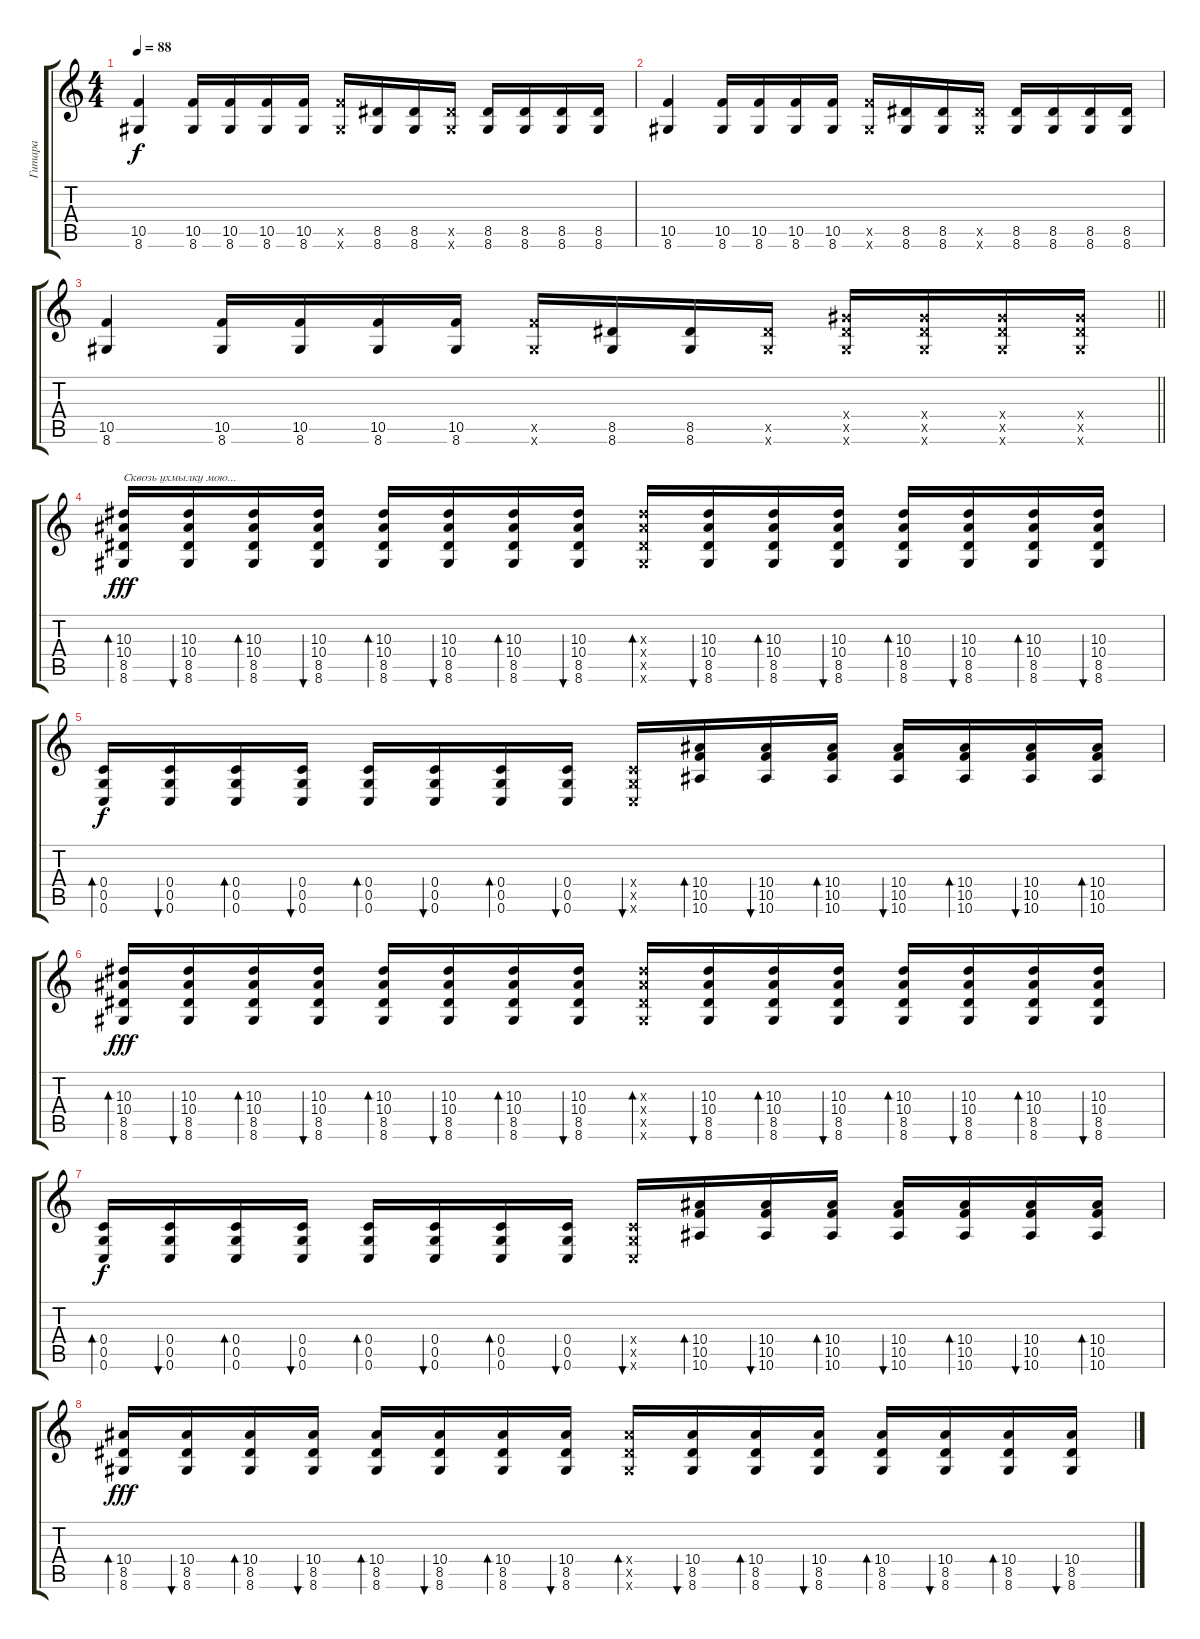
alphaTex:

\track ("Гитара " "Гитара ") {instrument electricguitarclean}
\staff {score tabs}
\tuning (D4 A3 F3 C3 G2 C2) {hide}
\ts (4 4)
\tempo 88
\clef g2
\ks c
(10.5 8.6).4{dy f} (10.5 8.6).16 (10.5 8.6).16 (10.5 8.6).16 (10.5 8.6).16 (10.5{x} 8.6{x}).16 (8.5 8.6).16 (8.5 8.6).16 (8.5{x} 8.6{x}).16 (8.5 8.6).16 (8.5 8.6).16 (8.5 8.6).16 (8.5 8.6).16 |
(10.5 8.6).4 (10.5 8.6).16 (10.5 8.6).16 (10.5 8.6).16 (10.5 8.6).16 (10.5{x} 8.6{x}).16 (8.5 8.6).16 (8.5 8.6).16 (8.5{x} 8.6{x}).16 (8.5 8.6).16 (8.5 8.6).16 (8.5 8.6).16 (8.5 8.6).16 |
\barLineRight lightlight
(10.5 8.6).4 (10.5 8.6).16 (10.5 8.6).16 (10.5 8.6).16 (10.5 8.6).16 (10.5{x} 8.6{x}).16 (8.5 8.6).16 (8.5 8.6).16 (8.5{x} 8.6{x}).16 (8.4{x} 8.5{x} 8.6{x}).16 (8.4{x} 8.5{x} 8.6{x}).16 (8.4{x} 8.5{x} 8.6{x}).16 (8.4{x} 8.5{x} 8.6{x}).16 |
(10.3 10.4 8.5 8.6).16{bd 30 txt "Сквозь ухмылку мою..." dy fff} (10.3 10.4 8.5 8.6).16{bu 30} (10.3 10.4 8.5 8.6).16{bd 30} (10.3 10.4 8.5 8.6).16{bu 30} (10.3 10.4 8.5 8.6).16{bd 30} (10.3 10.4 8.5 8.6).16{bu 30} (10.3 10.4 8.5 8.6).16{bd 30} (10.3 10.4 8.5 8.6).16{bu 30} (10.3{x} 10.4{x} 8.5{x} 8.6{x}).16{bd 30} (10.3 10.4 8.5 8.6).16{bu 30} (10.3 10.4 8.5 8.6).16{bd 30} (10.3 10.4 8.5 8.6).16{bu 30} (10.3 10.4 8.5 8.6).16{bd 30} (10.3 10.4 8.5 8.6).16{bu 30} (10.3 10.4 8.5 8.6).16{bd 30} (10.3 10.4 8.5 8.6).16{bu 30} |
(0.4 0.5 0.6).16{bd 60 dy f} (0.4 0.5 0.6).16{bu 60} (0.4 0.5 0.6).16{bd 60} (0.4 0.5 0.6).16{bu 60} (0.4 0.5 0.6).16{bd 60} (0.4 0.5 0.6).16{bu 60} (0.4 0.5 0.6).16{bd 60} (0.4 0.5 0.6).16{bu 60} (0.4{x} 0.5{x} 0.6{x}).16{bu 60} (10.4 10.5 10.6).16{bd 60} (10.4 10.5 10.6).16{bu 60} (10.4 10.5 10.6).16{bd 60} (10.4 10.5 10.6).16{bu 60} (10.4 10.5 10.6).16{bd 60} (10.4 10.5 10.6).16{bu 60} (10.4 10.5 10.6).16{bd 60} |
(10.3 10.4 8.5 8.6).16{bd 30 dy fff} (10.3 10.4 8.5 8.6).16{bu 30} (10.3 10.4 8.5 8.6).16{bd 30} (10.3 10.4 8.5 8.6).16{bu 30} (10.3 10.4 8.5 8.6).16{bd 30} (10.3 10.4 8.5 8.6).16{bu 30} (10.3 10.4 8.5 8.6).16{bd 30} (10.3 10.4 8.5 8.6).16{bu 30} (10.3{x} 10.4{x} 8.5{x} 8.6{x}).16{bd 30} (10.3 10.4 8.5 8.6).16{bu 30} (10.3 10.4 8.5 8.6).16{bd 30} (10.3 10.4 8.5 8.6).16{bu 30} (10.3 10.4 8.5 8.6).16{bd 30} (10.3 10.4 8.5 8.6).16{bu 30} (10.3 10.4 8.5 8.6).16{bd 30} (10.3 10.4 8.5 8.6).16{bu 30} |
(0.4 0.5 0.6).16{bd 60 dy f} (0.4 0.5 0.6).16{bu 60} (0.4 0.5 0.6).16{bd 60} (0.4 0.5 0.6).16{bu 60} (0.4 0.5 0.6).16{bd 60} (0.4 0.5 0.6).16{bu 60} (0.4 0.5 0.6).16{bd 60} (0.4 0.5 0.6).16{bu 60} (0.4{x} 0.5{x} 0.6{x}).16{bu 60} (10.4 10.5 10.6).16{bd 60} (10.4 10.5 10.6).16{bu 60} (10.4 10.5 10.6).16{bd 60} (10.4 10.5 10.6).16{bu 60} (10.4 10.5 10.6).16{bd 60} (10.4 10.5 10.6).16{bu 60} (10.4 10.5 10.6).16{bd 60} |
(10.4 8.5 8.6).16{bd 30 dy fff} (10.4 8.5 8.6).16{bu 30} (10.4 8.5 8.6).16{bd 30} (10.4 8.5 8.6).16{bu 30} (10.4 8.5 8.6).16{bd 30} (10.4 8.5 8.6).16{bu 30} (10.4 8.5 8.6).16{bd 30} (10.4 8.5 8.6).16{bu 30} (10.4{x} 8.5{x} 8.6{x}).16{bd 30} (10.4 8.5 8.6).16{bu 30} (10.4 8.5 8.6).16{bd 30} (10.4 8.5 8.6).16{bu 30} (10.4 8.5 8.6).16{bd 30} (10.4 8.5 8.6).16{bu 30} (10.4 8.5 8.6).16{bd 30} (10.4 8.5 8.6).16{bu 30}
